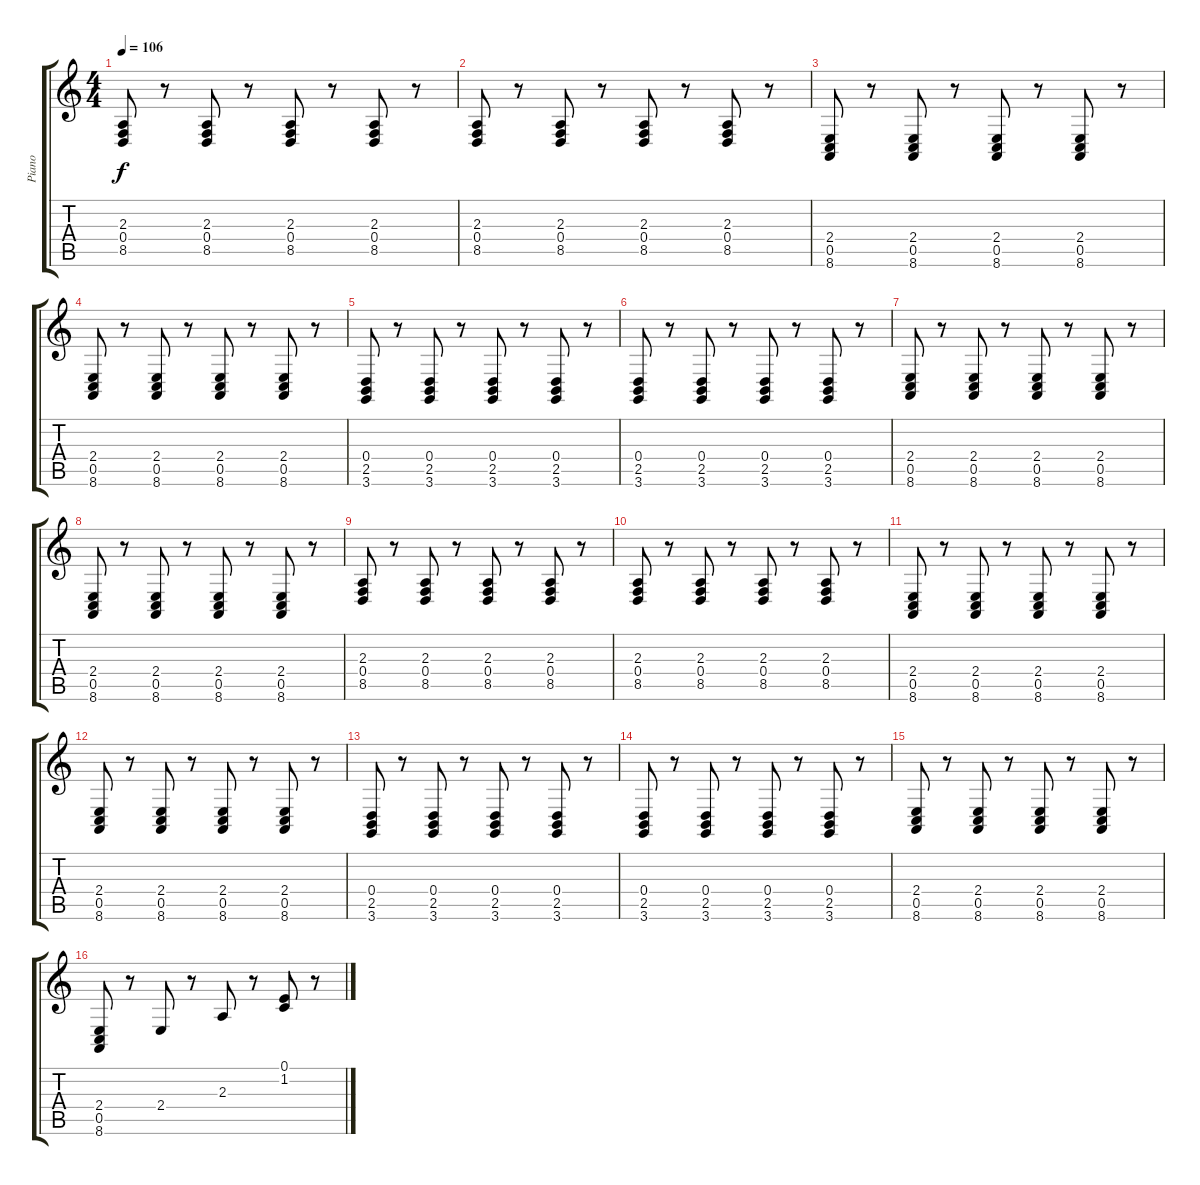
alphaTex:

\track ("Piano" "Piano") {instrument acousticgrandpiano}
\staff {score tabs}
\tuning (E4 B3 G3 D3 A2 E2) {hide}
\ts (4 4)
\tempo 106
\clef g2
\ks c
(2.3 0.4 8.5).8{dy f} r.8 (2.3 0.4 8.5).8 r.8 (2.3 0.4 8.5).8 r.8 (2.3 0.4 8.5).8 r.8 |
(2.3 0.4 8.5).8 r.8 (2.3 0.4 8.5).8 r.8 (2.3 0.4 8.5).8 r.8 (2.3 0.4 8.5).8 r.8 |
(2.4 0.5 8.6).8 r.8 (2.4 0.5 8.6).8 r.8 (2.4 0.5 8.6).8 r.8 (2.4 0.5 8.6).8 r.8 |
(2.4 0.5 8.6).8 r.8 (2.4 0.5 8.6).8 r.8 (2.4 0.5 8.6).8 r.8 (2.4 0.5 8.6).8 r.8 |
(0.4 2.5 3.6).8 r.8 (0.4 2.5 3.6).8 r.8 (0.4 2.5 3.6).8 r.8 (0.4 2.5 3.6).8 r.8 |
(0.4 2.5 3.6).8 r.8 (0.4 2.5 3.6).8 r.8 (0.4 2.5 3.6).8 r.8 (0.4 2.5 3.6).8 r.8 |
(2.4 0.5 8.6).8 r.8 (2.4 0.5 8.6).8 r.8 (2.4 0.5 8.6).8 r.8 (2.4 0.5 8.6).8 r.8 |
(2.4 0.5 8.6).8 r.8 (2.4 0.5 8.6).8 r.8 (2.4 0.5 8.6).8 r.8 (2.4 0.5 8.6).8 r.8 |
(2.3 0.4 8.5).8 r.8 (2.3 0.4 8.5).8 r.8 (2.3 0.4 8.5).8 r.8 (2.3 0.4 8.5).8 r.8 |
(2.3 0.4 8.5).8 r.8 (2.3 0.4 8.5).8 r.8 (2.3 0.4 8.5).8 r.8 (2.3 0.4 8.5).8 r.8 |
(2.4 0.5 8.6).8 r.8 (2.4 0.5 8.6).8 r.8 (2.4 0.5 8.6).8 r.8 (2.4 0.5 8.6).8 r.8 |
(2.4 0.5 8.6).8 r.8 (2.4 0.5 8.6).8 r.8 (2.4 0.5 8.6).8 r.8 (2.4 0.5 8.6).8 r.8 |
(0.4 2.5 3.6).8 r.8 (0.4 2.5 3.6).8 r.8 (0.4 2.5 3.6).8 r.8 (0.4 2.5 3.6).8 r.8 |
(0.4 2.5 3.6).8 r.8 (0.4 2.5 3.6).8 r.8 (0.4 2.5 3.6).8 r.8 (0.4 2.5 3.6).8 r.8 |
(2.4 0.5 8.6).8 r.8 (2.4 0.5 8.6).8 r.8 (2.4 0.5 8.6).8 r.8 (2.4 0.5 8.6).8 r.8 |
(2.4 0.5 8.6).8 r.8 2.4.8 r.8 2.3.8 r.8 (0.1 1.2).8 r.8
